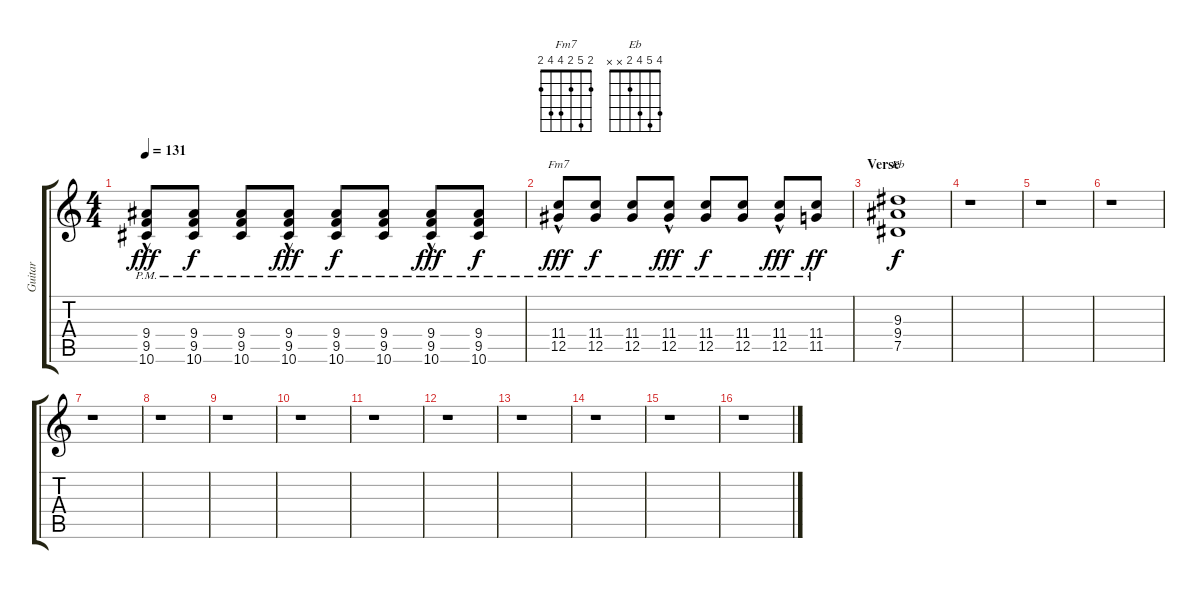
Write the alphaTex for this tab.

\track ("Guitar" "Guitar") {instrument electricguitarclean}
\staff {score tabs}
\tuning (Eb4 Bb3 Gb3 Db3 Ab2 Eb2) {hide}
\chord ("Fm7" 2 5 2 4 4 2)
\chord ("Eb" 4 5 4 2 x x)
\ts (4 4)
\tempo 131
\clef g2
\ks c
(9.4{hac pm} 9.5{hac pm} 10.6{hac pm}).8{dy fff} (9.4{pm} 9.5{pm} 10.6{pm}).8{dy f} (9.4{pm} 9.5{pm} 10.6{pm}).8 (9.4{hac pm} 9.5{hac pm} 10.6{hac pm}).8{dy fff} (9.4{pm} 9.5{pm} 10.6{pm}).8{dy f} (9.4{pm} 9.5{pm} 10.6{pm}).8 (9.4{hac pm} 9.5{hac pm} 10.6{hac pm}).8{dy fff} (9.4{pm} 9.5{pm} 10.6{pm}).8{dy f} |
(11.4{hac pm} 12.5{hac pm}).8{ch "Fm7" dy fff} (11.4{pm} 12.5{pm}).8{dy f} (11.4{pm} 12.5{pm}).8 (11.4{hac pm} 12.5{hac pm}).8{dy fff} (11.4{pm} 12.5{pm}).8{dy f} (11.4{pm} 12.5{pm}).8 (11.4{hac pm} 12.5{hac pm}).8{dy fff} (11.4{pm} 11.5{pm}).8{dy ff} |
\section ("" "Verse")
(9.3 9.4 7.5).1{ch "Eb" dy f} |
r.1 |
r.1 |
r.1 |
r.1 |
r.1 |
r.1 |
r.1 |
r.1 |
r.1 |
r.1 |
r.1 |
r.1 |
r.1
